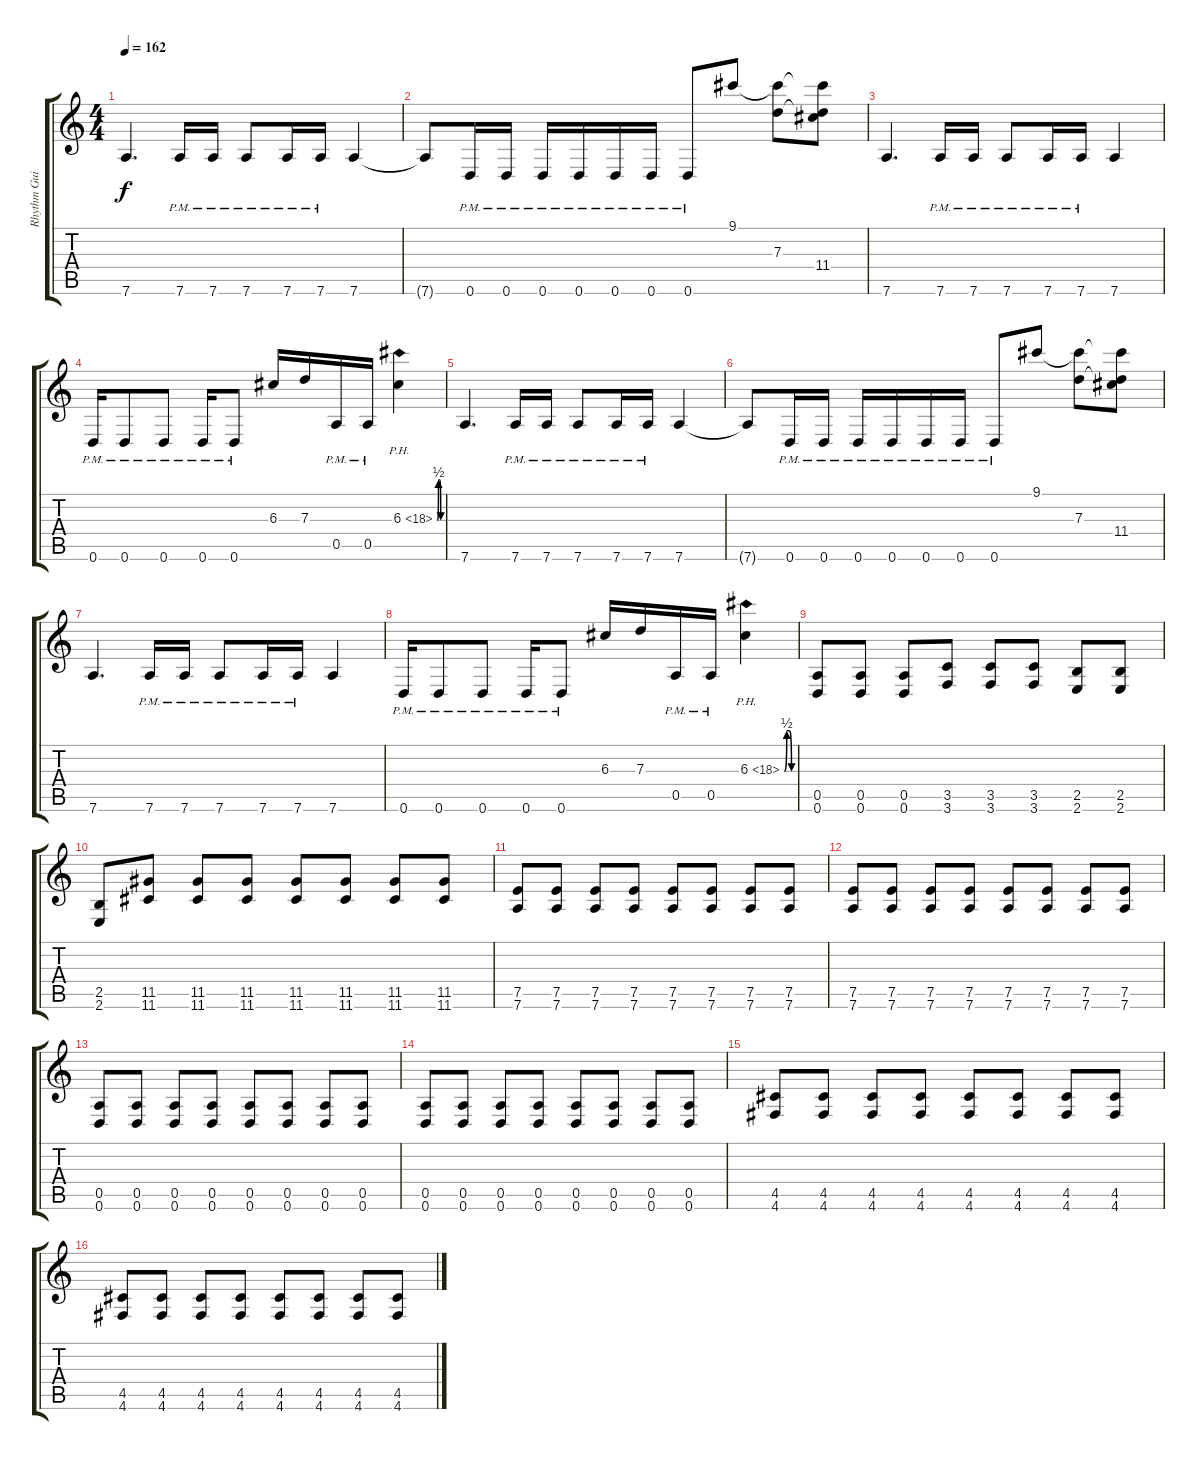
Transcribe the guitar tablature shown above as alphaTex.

\track ("Rhythm Guitar 2" "Rhythm Gui") {instrument distortionguitar}
\staff {score tabs}
\tuning (E4 B3 G3 D3 A2 D2) {hide}
\ts (4 4)
\tempo 162
\clef g2
\ks c
7.6.4{d dy f} 7.6{pm}.16 7.6{pm}.16 7.6{pm}.8 7.6{pm}.16 7.6{pm}.16 7.6.4 |
7.6{t}.8 0.6{pm}.16 0.6{pm}.16 0.6{pm}.16 0.6{pm}.16 0.6{pm}.16 0.6{pm}.16 0.6{pm}.8 9.1.8 (9.1{t} 7.3).8 (9.1{t} 7.3{t} 11.4).8 |
7.6.4{d} 7.6{pm}.16 7.6{pm}.16 7.6{pm}.8 7.6{pm}.16 7.6{pm}.16 7.6.4 |
0.6{pm}.16 0.6{pm}.8 0.6{pm}.8 0.6{pm}.16 0.6{pm}.8 6.3.16 7.3.16 0.5{pm}.16 0.5{pm}.16 6.3{be (custom 0 0 15 2 30 2 45 0 60 0) ph 12}.4 |
7.6.4{d} 7.6{pm}.16 7.6{pm}.16 7.6{pm}.8 7.6{pm}.16 7.6{pm}.16 7.6.4 |
7.6{t}.8 0.6{pm}.16 0.6{pm}.16 0.6{pm}.16 0.6{pm}.16 0.6{pm}.16 0.6{pm}.16 0.6{pm}.8 9.1.8 (9.1{t} 7.3).8 (9.1{t} 7.3{t} 11.4).8 |
7.6.4{d} 7.6{pm}.16 7.6{pm}.16 7.6{pm}.8 7.6{pm}.16 7.6{pm}.16 7.6.4 |
0.6{pm}.16 0.6{pm}.8 0.6{pm}.8 0.6{pm}.16 0.6{pm}.8 6.3.16 7.3.16 0.5{pm}.16 0.5{pm}.16 6.3{be (custom 0 0 15 2 30 2 45 0 60 0) ph 12}.4 |
(0.5 0.6).8 (0.5 0.6).8 (0.5 0.6).8 (3.5 3.6).8 (3.5 3.6).8 (3.5 3.6).8 (2.5 2.6).8 (2.5 2.6).8 |
(2.5 2.6).8 (11.5 11.6).8 (11.5 11.6).8 (11.5 11.6).8 (11.5 11.6).8 (11.5 11.6).8 (11.5 11.6).8 (11.5 11.6).8 |
(7.5 7.6).8 (7.5 7.6).8 (7.5 7.6).8 (7.5 7.6).8 (7.5 7.6).8 (7.5 7.6).8 (7.5 7.6).8 (7.5 7.6).8 |
(7.5 7.6).8 (7.5 7.6).8 (7.5 7.6).8 (7.5 7.6).8 (7.5 7.6).8 (7.5 7.6).8 (7.5 7.6).8 (7.5 7.6).8 |
(0.5 0.6).8 (0.5 0.6).8 (0.5 0.6).8 (0.5 0.6).8 (0.5 0.6).8 (0.5 0.6).8 (0.5 0.6).8 (0.5 0.6).8 |
(0.5 0.6).8 (0.5 0.6).8 (0.5 0.6).8 (0.5 0.6).8 (0.5 0.6).8 (0.5 0.6).8 (0.5 0.6).8 (0.5 0.6).8 |
(4.5 4.6).8 (4.5 4.6).8 (4.5 4.6).8 (4.5 4.6).8 (4.5 4.6).8 (4.5 4.6).8 (4.5 4.6).8 (4.5 4.6).8 |
(4.5 4.6).8 (4.5 4.6).8 (4.5 4.6).8 (4.5 4.6).8 (4.5 4.6).8 (4.5 4.6).8 (4.5 4.6).8 (4.5 4.6).8
